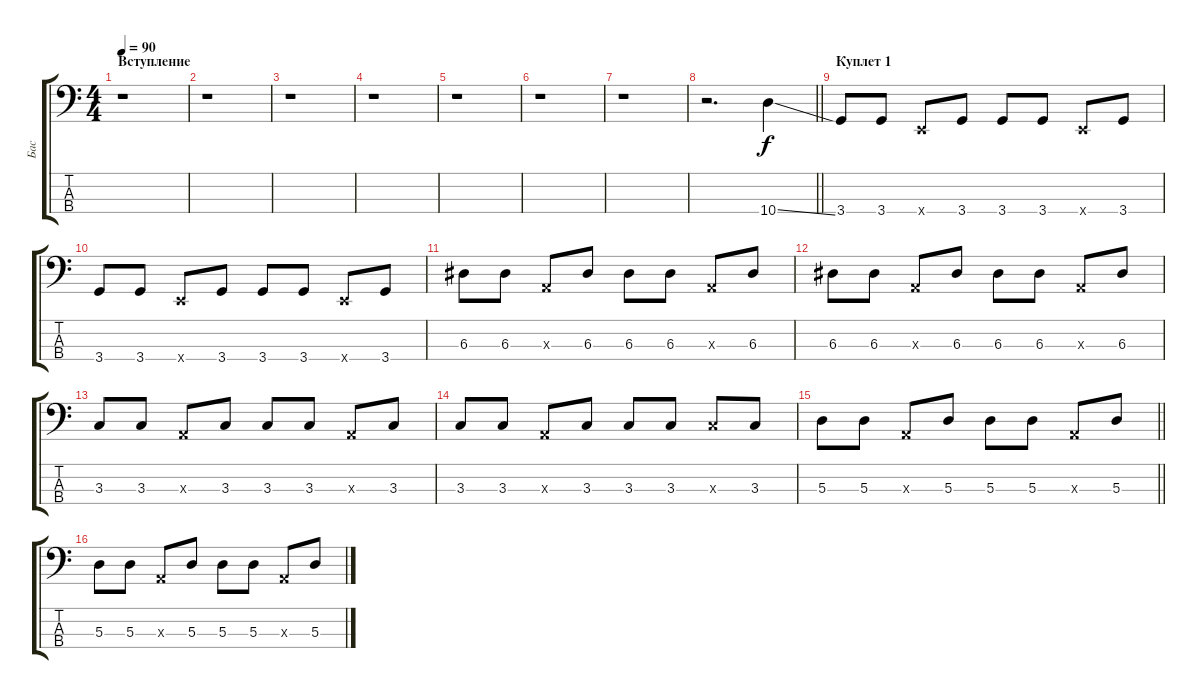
\track ("Бас" "Бас") {instrument electricbassfinger}
\staff {score tabs}
\tuning (G2 D2 A1 E1) {hide}
\ts (4 4)
\section ("" "Вcтупление")
\tempo 90
\clef f4
\ks c
r.1{dy f instrument electricbassfinger} |
r.1 |
r.1 |
r.1 |
r.1 |
r.1 |
r.1 |
\barLineRight lightlight
r.2{d} 10.4{ss}.4 |
\section ("" "Куплет 1")
3.4.8 3.4.8 0.4{x}.8 3.4.8 3.4.8 3.4.8 0.4{x}.8 3.4.8 |
3.4.8 3.4.8 0.4{x}.8 3.4.8 3.4.8 3.4.8 0.4{x}.8 3.4.8 |
6.3.8 6.3.8 0.3{x}.8 6.3.8 6.3.8 6.3.8 0.3{x}.8 6.3.8 |
6.3.8 6.3.8 0.3{x}.8 6.3.8 6.3.8 6.3.8 0.3{x}.8 6.3.8 |
3.3.8 3.3.8 0.3{x}.8 3.3.8 3.3.8 3.3.8 0.3{x}.8 3.3.8 |
3.3.8 3.3.8 0.3{x}.8 3.3.8 3.3.8 3.3.8 3.3{x}.8 3.3.8 |
\barLineRight lightlight
5.3.8 5.3.8 0.3{x}.8 5.3.8 5.3.8 5.3.8 0.3{x}.8 5.3.8 |
5.3.8 5.3.8 0.3{x}.8 5.3.8 5.3.8 5.3.8 0.3{x}.8 5.3.8
